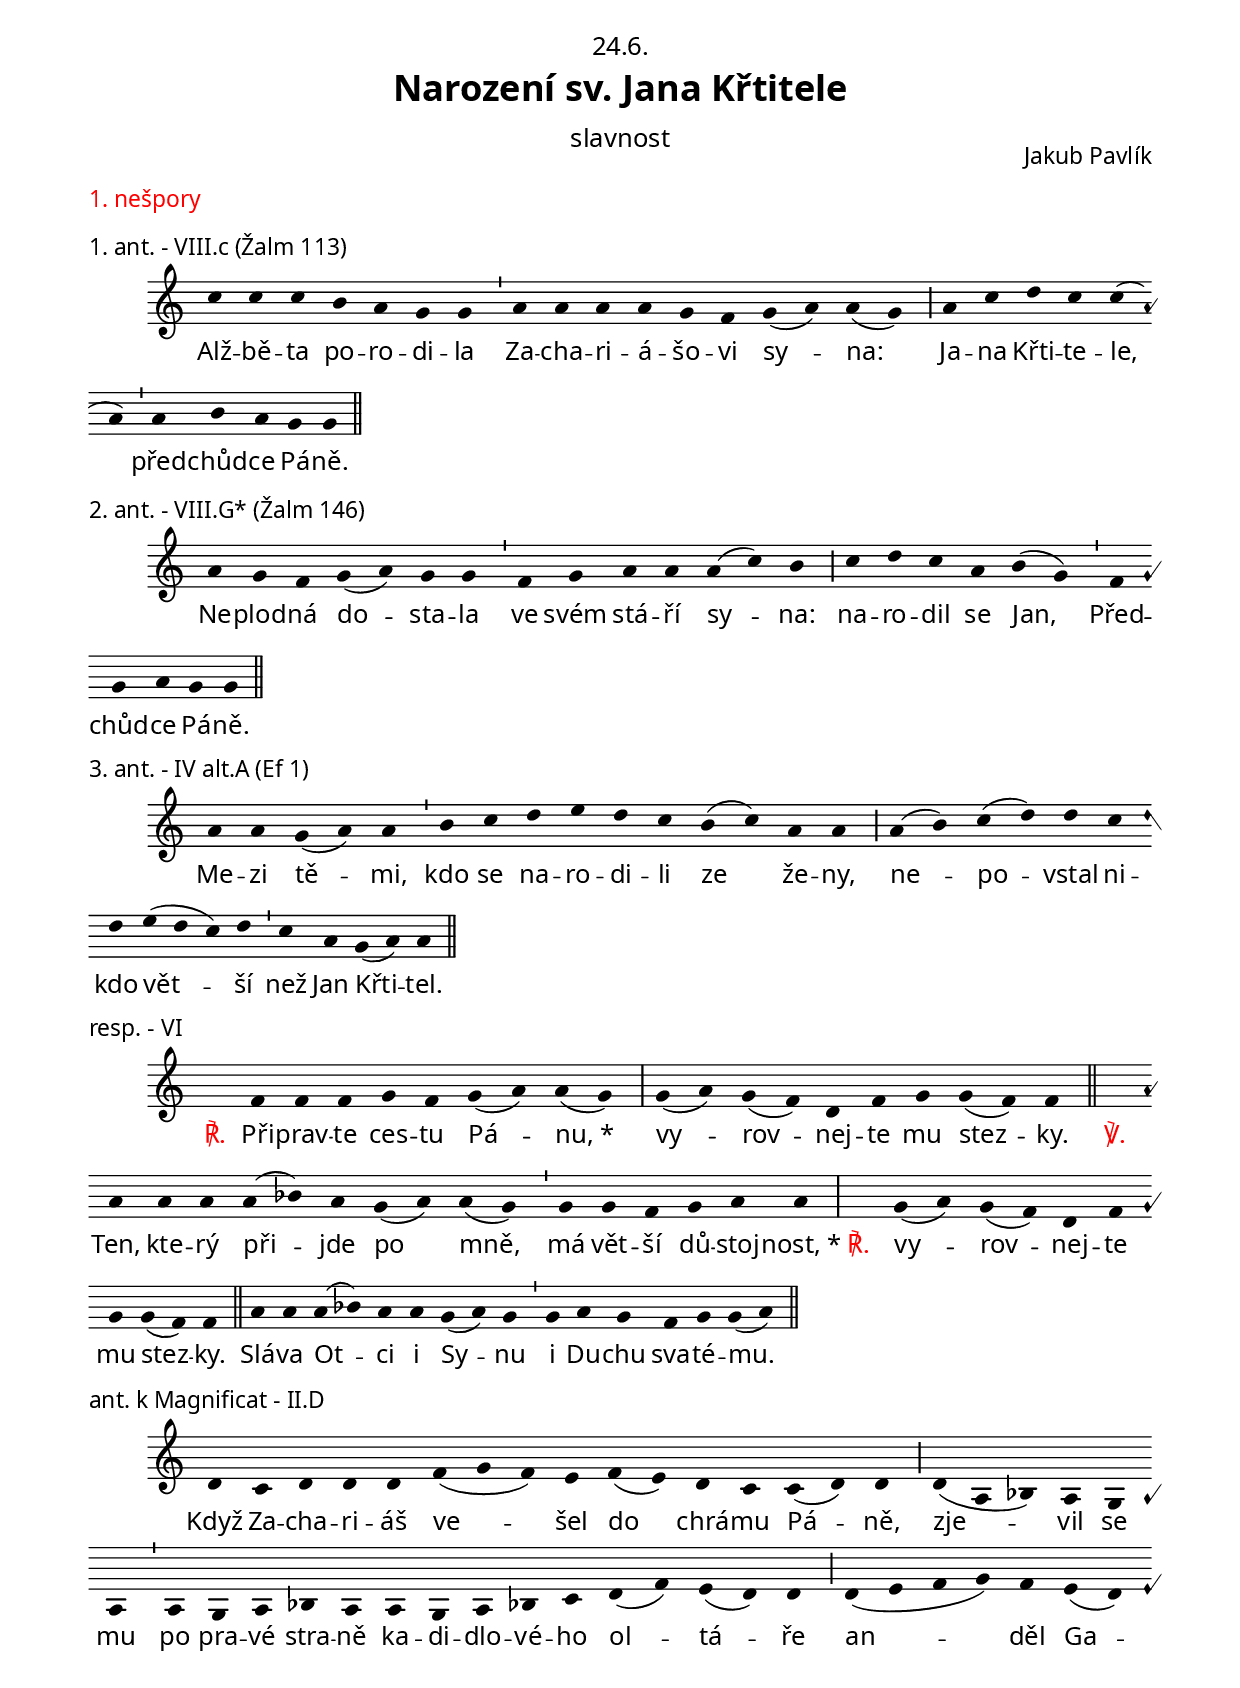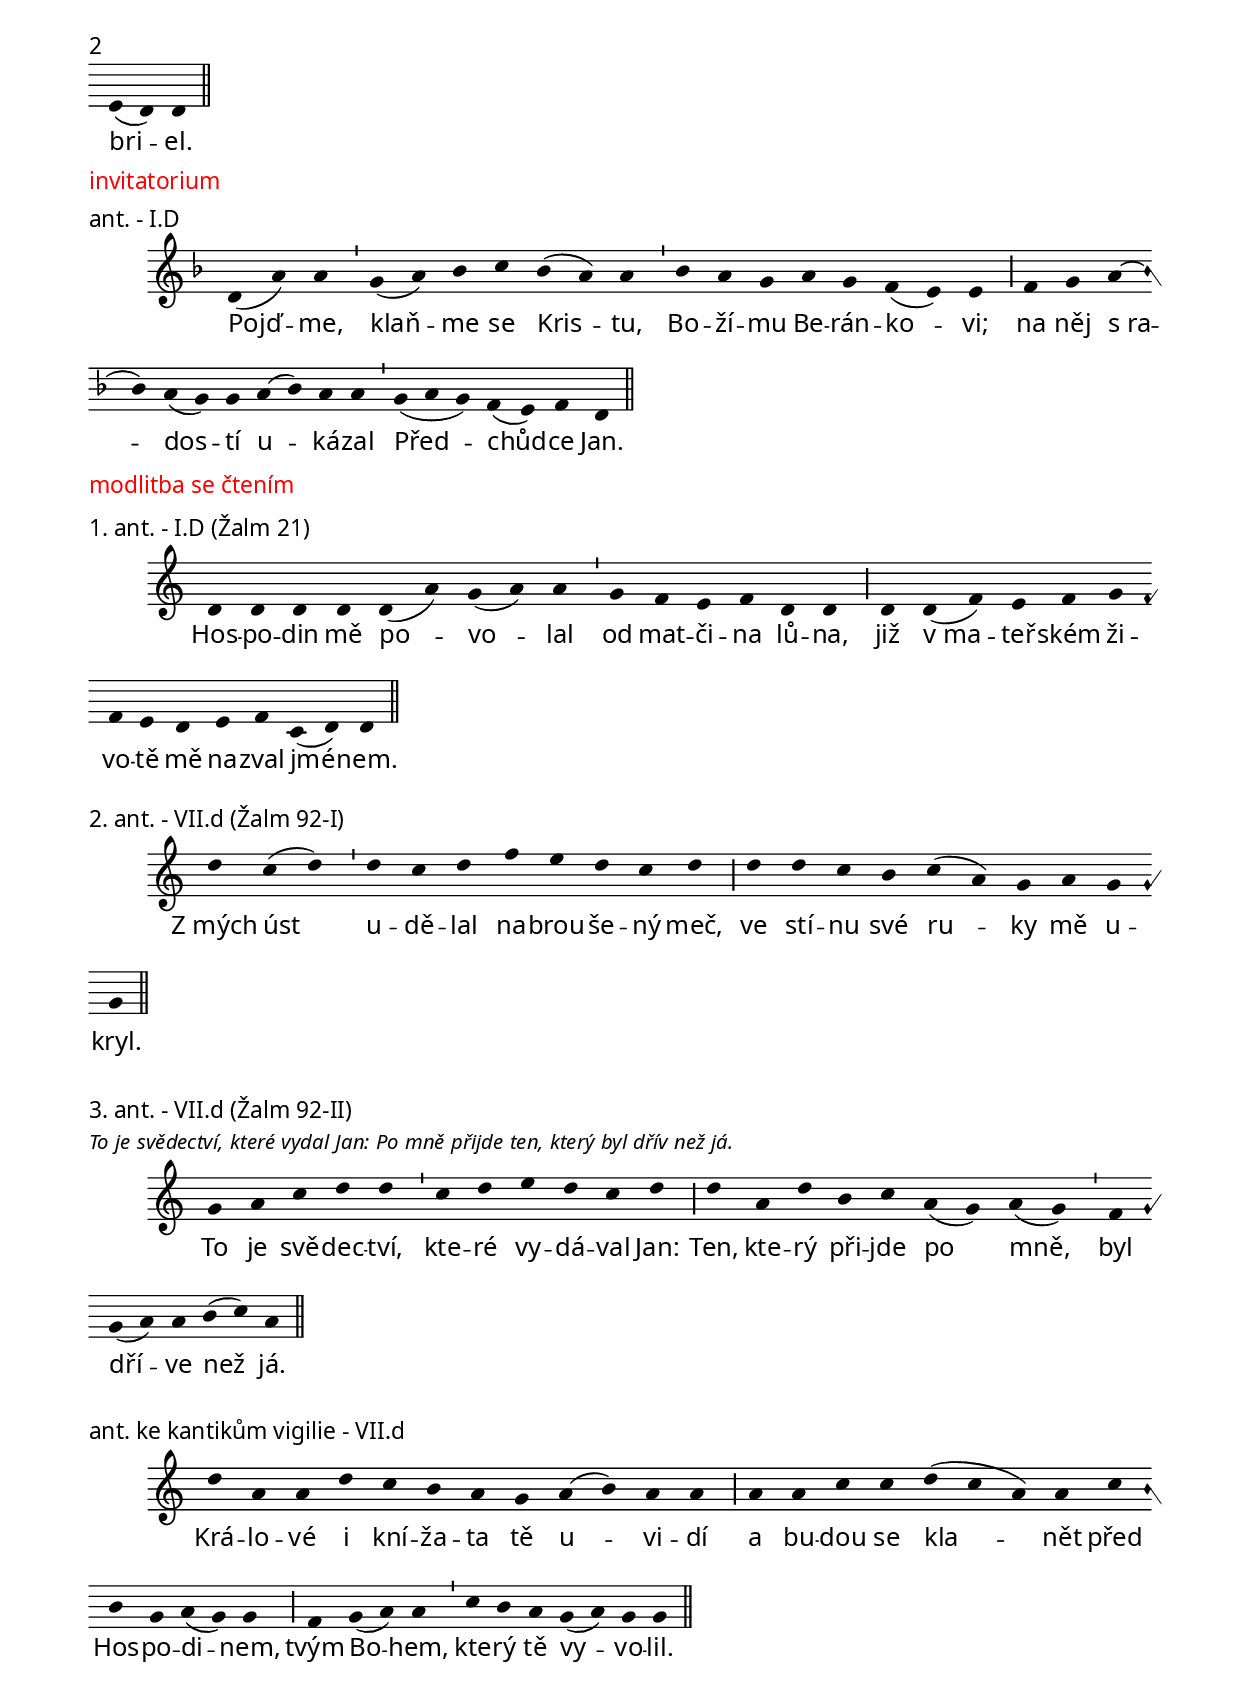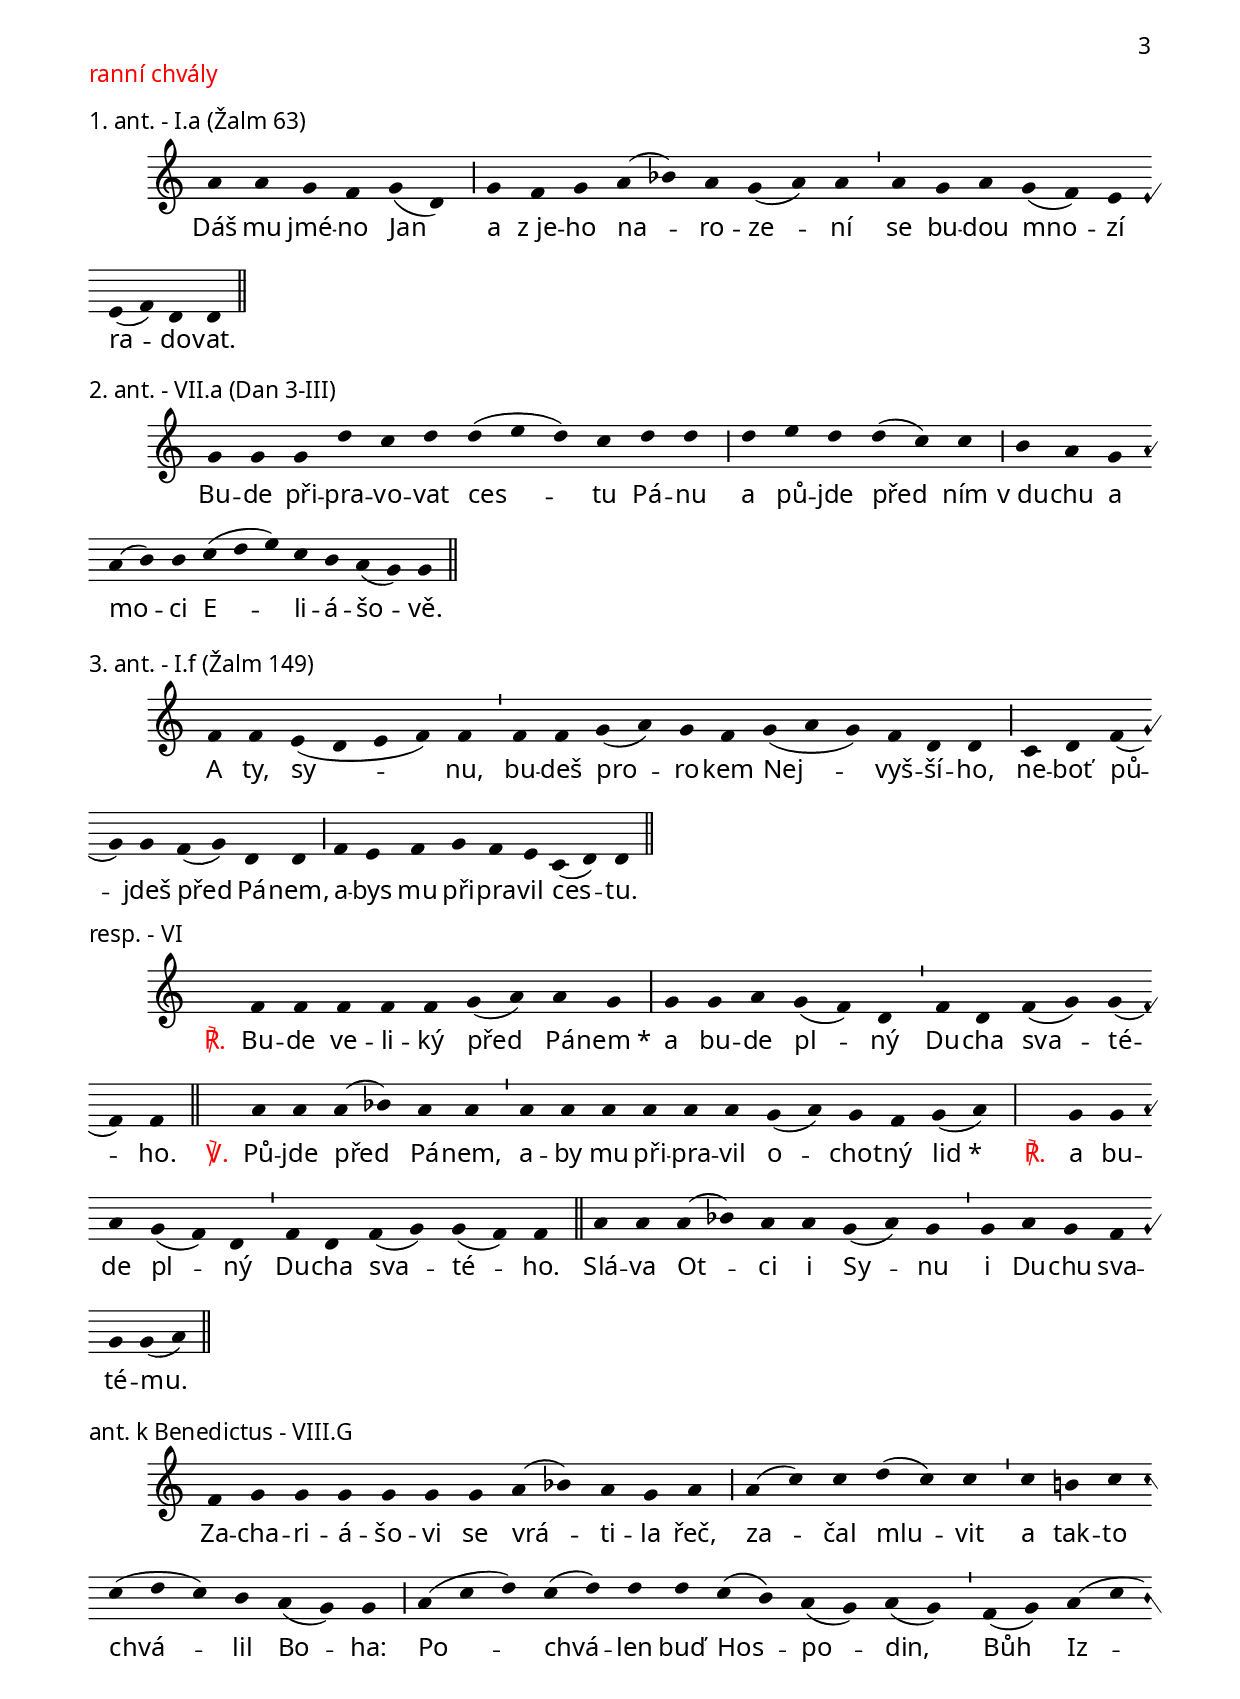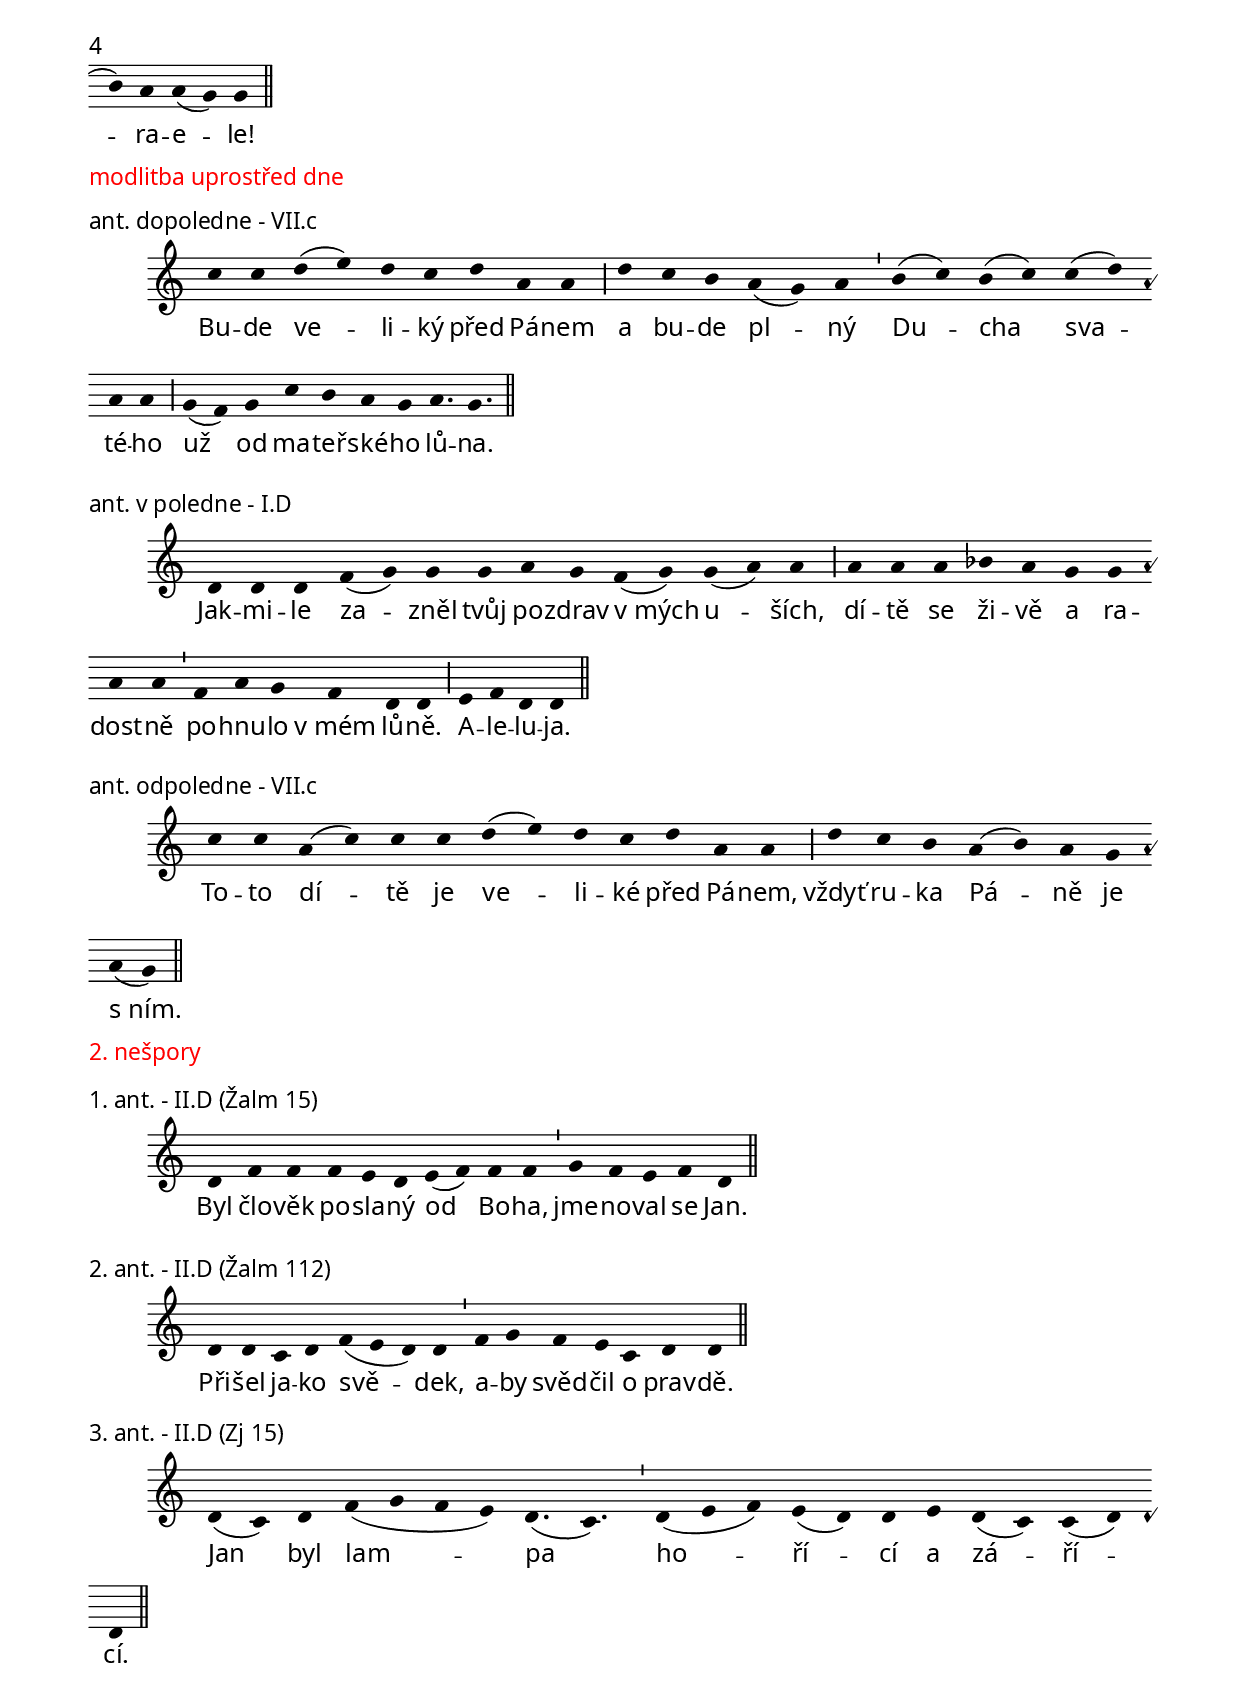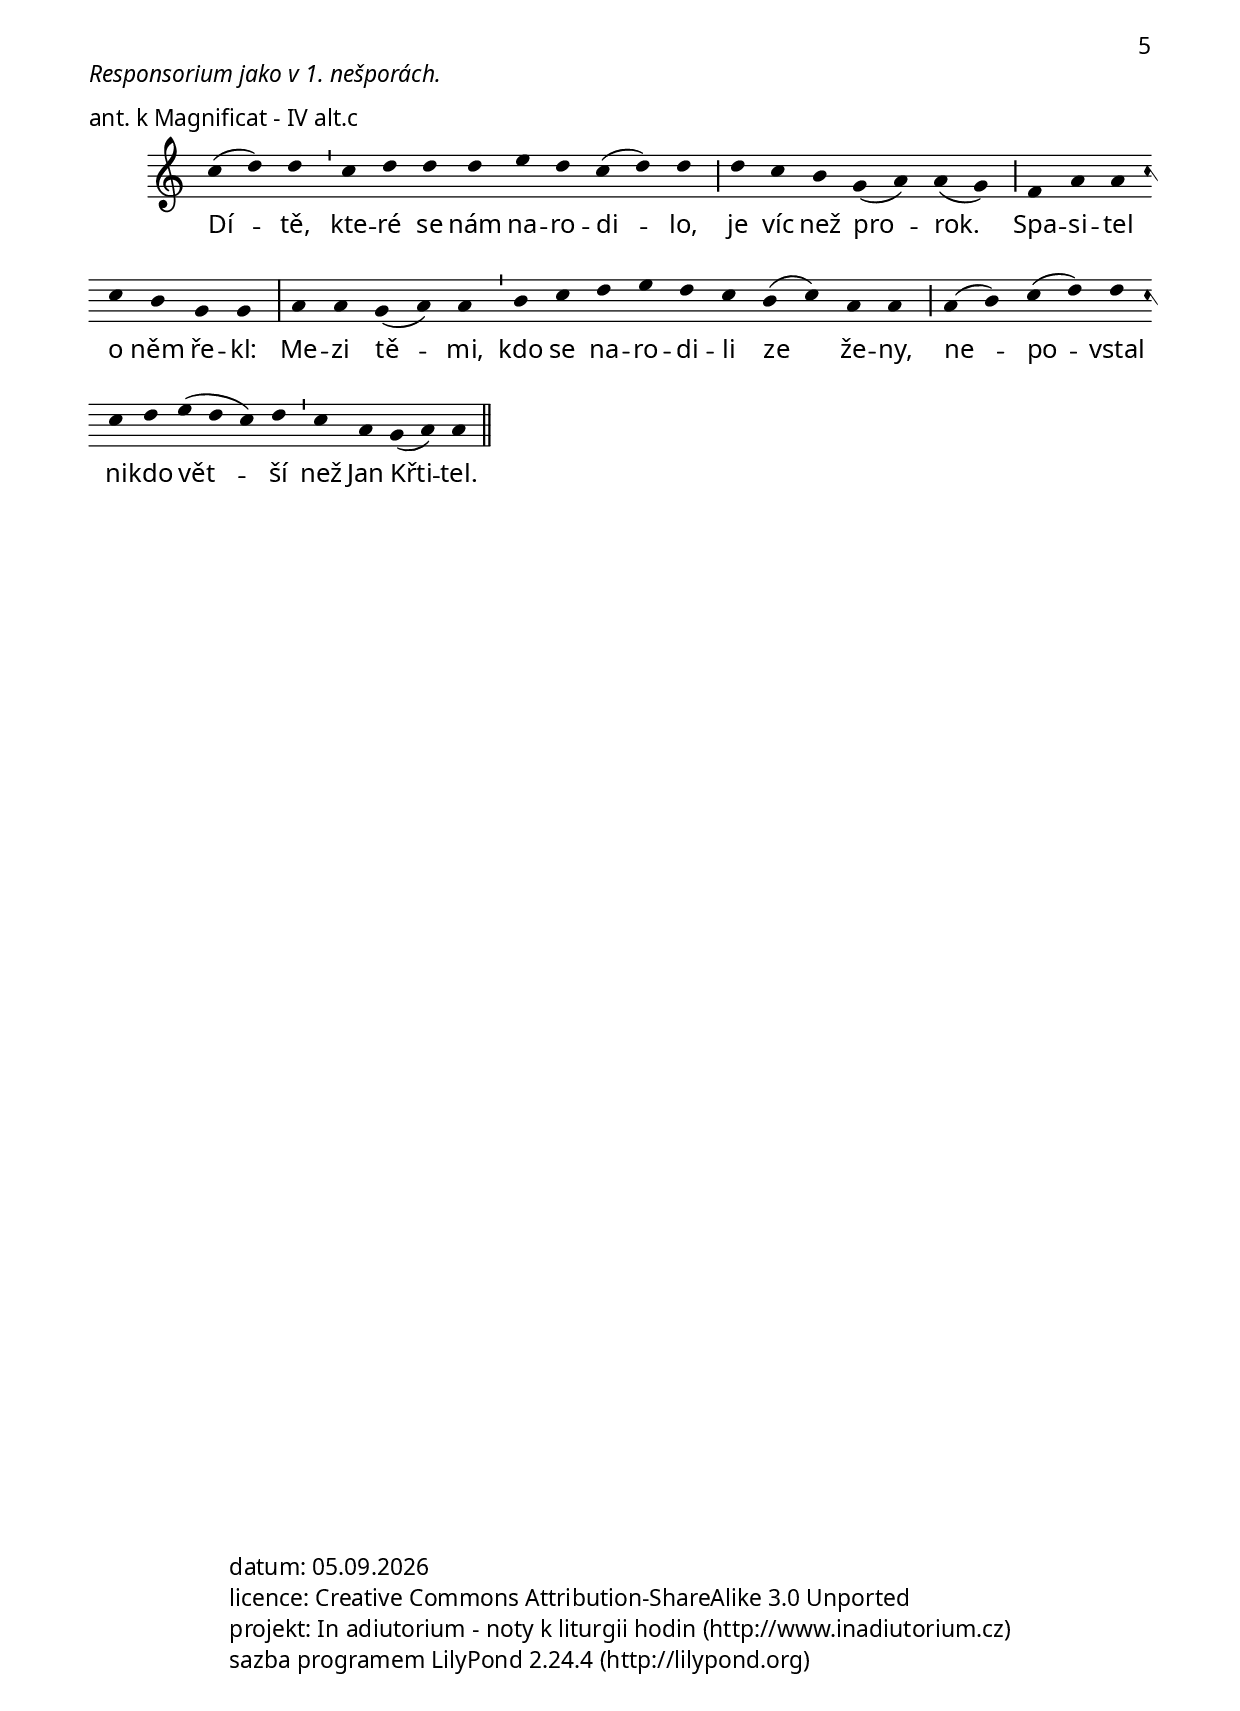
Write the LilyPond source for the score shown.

\version "2.15.37"

\include "../spolecne.ly"
\include "../dilyresponsorii.ly"

\header {
  title = \markup\titleSvatek
            "Narození sv. Jana Křtitele"
            slavnost
            24.6.
  composer = "Jakub Pavlík"
}



\markup {\nadpisHodinka {"1. nešpory"}}

\score {
  \relative c'' {
    \choralniRezim
    c4 c c b a g g \barMin
    a a a a g f g( a) a( g) \barMaior
    a c d c c( a) \barMin
    a b a g g \barFinalis
  }
  \addlyrics {
    Alž -- bě -- ta po -- ro -- di -- la
    Za -- cha -- ri -- á -- šo -- vi sy -- na:
    Ja -- na Křti -- te -- le,
    před -- chůd -- ce Pá -- ně.
  }
  \header {
    quid = "1. ant."
    modus = "VIII"
    differentia = "c"
    psalmus = "Žalm 113"
    id = "1ne-a1"
    piece = \markup {\sestavTitulek}
  }
}

\score {
  \relative c'' {
    \choralniRezim
    a4 g f g( a) g g \barMin
    f g a a a( c) b \barMaior
    c d c a b( g) \barMin
    f g a g g \barFinalis
  }
  \addlyrics {
    Ne -- plod -- ná do -- sta -- la
    ve svém stá -- ří sy -- na:
    na -- ro -- dil se Jan,
    Před -- chůd -- ce Pá -- ně.
  }
  \header {
    quid = "2. ant."
    modus = "VIII"
    differentia = "G*"
    psalmus = "Žalm 146"
    id = "1ne-a2"
    piece = \markup {\sestavTitulek}
  }
}

\score {
  \relative c'' {
    \choralniRezim
    a4 a g( a) a \barMin
    b c d e d c b( c) a a \barMaior
    a( b) c( d) d c d e( d c) d \barMin
    c a g( a) a \barFinalis
  }
  \addlyrics {
    Me -- zi tě -- mi,
    kdo se na -- ro -- di -- li ze že -- ny,
    ne -- po -- vstal ni -- kdo vět -- ší
    než Jan Křti -- tel.
  }
  \header {
    quid = "3. ant."
    modus = "IV alt"
    differentia = "A"
    psalmus = "Ef 1"
    id = "1ne-a3"
    piece = \markup {\sestavTitulek}
  }
}

\score {
  \relative c' {
    \choralniRezim

    % R
    \neviditelna f
    f4 f f g f g( a) a( g) \barMax
    g( a) g( f) d f g g( f) f \barFinalis
    % V
    \neviditelna a
    a4 a a a( bes) a g( a) a( g) \barMin g g f g a a \barMax
    % R
    \neviditelna a
    g( a) g( f) d f g g( f) f \barFinalis
    % Slava
    \respVIdoxologie \barFinalis
  }
  \addlyrics {
    \Response Při -- prav -- te ces -- tu Pá -- nu,_*
    vy -- rov -- nej -- te mu stez -- ky.
    \Verse Ten, kte -- rý při -- jde po mně, má vět -- ší dů -- stoj -- nost,_*
    \Response vy -- rov -- nej -- te mu stez -- ky.
    \textRespDoxologie
  }
  \header {
    quid = "resp."
    modus = "VI"
    id = "1ne-resp"
    piece = \markup {\sestavTitulekResp}
  }
}

\score {
  \relative c' {
    \choralniRezim
    d4 c d d d f( g f) e f( e) d c c( d) d \barMaior
    d( a bes) a g a \barMin
    a g a bes a a g a bes c d( f) e( d) d \barMaior
    d( e f g) f e( d) e( d) d \barFinalis
  }
  \addlyrics {
    Když Za -- cha -- ri -- áš ve -- šel do chrá -- mu Pá -- ně,
    zje -- vil se mu
    po pra -- vé stra -- ně ka -- di -- dlo -- vé -- ho ol -- tá -- ře
    an -- děl Ga -- bri -- el.
  }
  \header {
    quid = "ant. k Magnificat"
    modus = "II"
    differentia = "D"
    psalmus = ""
    id = "1ne-amag"
    piece = \markup {\sestavTitulekBezZalmu}
  }
}

\markup {\nadpisHodinka {"invitatorium"}}

\score {
  \relative c' {
    \choralniRezim
    \key f \major
    d4( a') a \barMin g( a) bes c bes( a) a \barMin
    bes a g a g f( e) e \barMaior
    f g a( bes) a( g) g a( bes) a a \barMin
    g( a g) f( e) f d \barFinalis
  }
  \addlyrics {
    Pojď -- me, klaň -- me se Kris -- tu,
    Bo -- ží -- mu Be -- rán -- ko -- vi;
    na něj s_ra -- dos -- tí u -- ká -- zal
    Před -- chůd -- ce Jan.
  }
  \header {
    quid = "ant."
    modus = "I"
    differentia = "D"
    psalmus = ""
    id = "invit"
    piece = \markup {\sestavTitulekBezZalmu}
  }
}

\markup {\nadpisHodinka {"modlitba se čtením"}}

\score {
  \relative c' {
    \choralniRezim
    d4 d d d d( a') g( a) a \barMin
    g f e f d d \barMaior
    d d( f) e f g f e d e f c( d) d \barFinalis
  }
  \addlyrics {
    Hos -- po -- din mě po -- vo -- lal
    od mat -- či -- na lů -- na,
    již v_ma -- teř -- ském ži -- vo -- tě mě na -- zval jmé -- nem.
  }
  \header {
    quid = "1. ant."
    modus = "I"
    differentia = "D"
    psalmus = "Žalm 21"
    id = "mc-a1"
    piece = \markup {\sestavTitulek}
  }
}

\score {
  \relative c'' {
    \choralniRezim
    d4 c( d) \barMin
    d c d f e d c d \barMaior
    d d c b c( a) g a g g \barFinalis
  }
  \addlyrics {
    Z_mých úst
    u -- dě -- lal na -- brou -- še -- ný meč,
    ve stí -- nu své ru -- ky mě u -- kryl.
  }
  \header {
    quid = "2. ant."
    modus = "VII"
    differentia = "d"
    psalmus = "Žalm 92-I"
    id = "mc-a2"
    piece = \markup {\sestavTitulek}
  }
}

\score {
  \relative c'' {
    \choralniRezim
    g4 a c d d \barMin
    c d e d c d \barMaior
    d a d b c a( g) a( g) \barMin
    f g( a) a b( c) a \barFinalis
  }
  \addlyrics {
    To je svě -- dec -- tví,
    kte -- ré vy -- dá -- val Jan:
    Ten, kte -- rý při -- jde po mně,
    byl dří -- ve než já.
  }
  \header {
    textus_approbatus = "To je svědectví, které vydal Jan:
    Po mně přijde ten, který byl dřív než já."
    % v latinském breviáři je text obou antifon shodný,
    % v DMC je přeložený pokaždé jinak
    quid = "3. ant."
    modus = "VII"
    differentia = "d"
    psalmus = "Žalm 92-II"
    fial = "antifony/advent_tyden3.ly#pa-amag"
    id = "mc-a3"
    piece = \markup {\sestavTitulek}
  }
}

\score {
  \relative c'' {
    \choralniRezim
    d4 a a d c b a g a( b) a a \barMaior
    a a c c d( c a) a c b g a( g) g \barMaior
    f g( a) a \barMin c b a g( a) g g \barFinalis
  }
  \addlyrics {
    Krá -- lo -- vé i kní -- ža -- ta tě u -- vi -- dí
    a bu -- dou se kla -- nět před Hos -- po -- di -- nem,
    tvým Bo -- hem, kte -- rý tě vy -- vo -- lil.
  }
  \header {
    quid = "ant. ke kantikům vigilie"
    modus = "VII"
    differentia = "d"
    psalmus = ""
    id = "mc-avig"
    piece = \markup {\sestavTitulekBezZalmu}
  }
}

\markup {\nadpisHodinka {"ranní chvály"}}

\score {
  \relative c'' {
    \choralniRezim
    a4 a g f g( d) \barMaior
    g f g a( bes) a g( a) a \barMin
    a g a g( f) e e( f) d d \barFinalis
  }
  \addlyrics {
    Dáš mu jmé -- no Jan
    a z_je -- ho na -- ro -- ze -- ní
    se bu -- dou mno -- zí ra -- do -- vat.
  }
  \header {
    quid = "1. ant."
    modus = "I"
    differentia = "a"
    psalmus = "Žalm 63"
    id = "rch-a1"
    piece = \markup {\sestavTitulek}
  }
}

\score {
  \relative c'' {
    \choralniRezim
    g4 g g d' c d d( e d) c d d \barMaior
    d e d d( c) c \barMaior
    b a g a( b) b c( d e) c b a( g) g \barFinalis
  }
  \addlyrics {
    Bu -- de při -- pra -- vo -- vat ces -- tu Pá -- nu
    a pů -- jde před ním
    v_du -- chu a mo -- ci E -- li -- á -- šo -- vě.
  }
  \header {
    quid = "2. ant."
    modus = "VII"
    differentia = "a"
    psalmus = "Dan 3-III"
    id = "rch-a2"
    piece = \markup {\sestavTitulek}
  }
}

\score {
  \relative c' {
    \choralniRezim
    f4 f e( d e f) f \barMin
    f f g( a) g f g( a g) f d d \barMaior
    c d f( g) g f( g) d d \barMaior
    f e f g f e c( d) d \barFinalis
  }
  \addlyrics {
    A ty, sy -- nu,
    bu -- deš pro -- ro -- kem Nej -- vyš -- ší -- ho,
    ne -- boť pů -- jdeš před Pá -- nem,
    a -- bys mu při -- pra -- vil ces -- tu.
  }
  \header {
    quid = "3. ant."
    modus = "I"
    differentia = "f"
    psalmus = "Žalm 149"
    id = "rch-a3"
    piece = \markup {\sestavTitulek}
  }
}

\score {
  \relative c' {
    \choralniRezim

    % R
    \neviditelna f
    f4 f f f f g( a) a g \barMax
    g g a g( f) d \barMin f d f( g) g( f) f \barFinalis
    % V
    \neviditelna a
    a4 a a( bes) a a \barMin a a a a a a g( a) g f g( a) \barMax
    % R
    \neviditelna a
    g g a g( f) d \barMin f d f( g) g( f) f \barFinalis
    % Slava
    \respVIdoxologie \barFinalis
  }
  \addlyrics {
    \Response Bu -- de ve -- li -- ký před Pá -- nem_*
    a bu -- de pl -- ný Du -- cha sva -- té -- ho.
    \Verse Pů -- jde před Pá -- nem,
    a -- by mu při -- pra -- vil o -- chot -- ný lid_*
    \Response a bu -- de pl -- ný Du -- cha sva -- té -- ho.
    \textRespDoxologie
  }
  \header {
    quid = "resp."
    modus = "VI"
    id = "rch-resp"
    piece = \markup {\sestavTitulekResp}
  }
}

\score {
  \relative c' {
    \choralniRezim
    f4 g g g g g g a( bes) a g a \barMaior
    a( c) c d( c) c \barMin c b! c c( d c) b a( g) g \barMaior
    a( c d) c( d) d d c( b) a( g) a( g) \barMin
    f( g) a( c b) a a( g) g \barFinalis
  }
  \addlyrics {
    Za -- cha -- ri -- á -- šo -- vi se vrá -- ti -- la řeč,
    % a on
    za -- čal mlu -- vit a tak -- to chvá -- lil Bo -- ha:
    Po -- chvá -- len buď Hos -- po -- din,
    Bůh Iz -- ra -- e -- le!
  }
  \header {
    quid = "ant. k Benedictus"
    modus = "VIII"
    differentia = "G"
    psalmus = ""
    id = "rch-aben"
    piece = \markup {\sestavTitulekBezZalmu}
  }
}

\markup {\nadpisHodinka {"modlitba uprostřed dne"}}

\score {
  \relative c'' {
    \choralniRezim
    c4 c d( e) d c d a a \barMaior
    d c b a( g) a \barMin b( c) b( c) c( d) a a \barMaior
    g( f) g c b a g a4. g \barFinalis
  }
  \addlyrics {
    Bu -- de ve -- li -- ký před Pá -- nem
    a bu -- de pl -- ný Du -- cha sva -- té -- ho
    už od ma -- teř -- ské -- ho lů -- na.
  }
  \header {
    quid = "ant. dopoledne"
    modus = "VII"
    differentia = "c"
    psalmus = ""
    id = "tercie"
    piece = \markup {\sestavTitulekBezZalmu}
  }
}

\score {
  \relative c' {
    \choralniRezim
    d4 d d f( g) g g a g f( g) g( a) a \barMaior
    a a a bes a g g a a \barMin
    f a g f d d \barMaior

    e4 f d d \barFinalis
  }
  \addlyrics {
    Jak -- mi -- le za -- zněl tvůj po -- zdrav v_mých u -- ších,
    dí -- tě se ži -- vě a ra -- dost -- ně
    po -- hnu -- lo v_mém lů -- ně.

    A -- le -- lu -- ja.
  }
  \header {
    quid = "ant. v poledne"
    modus = "I"
    differentia = "D"
    psalmus = ""
    fons = "Navštívení P.M., 2. nešp., 2. ant. >> advent, předvánoční týden, 22.12., k Benedictus;"
    fial = "sanktoral/0531navstivenipm.ly#ne-a2"
    id = "sexta"
    piece = \markup {\sestavTitulekBezZalmu}
  }
}

\score {
  \relative c'' {
    \choralniRezim
    c4 c a( c) c c d( e) d c d a a \barMaior
    d c b a( b) a g a( g) \barFinalis
  }
  \addlyrics {
    To -- to dí -- tě je ve -- li -- ké před Pá -- nem,
    vždyť ru -- ka Pá -- ně je s_ním.
  }
  \header {
    quid = "ant. odpoledne"
    modus = "VII"
    differentia = "c"
    psalmus = ""
    id = "nona"
    piece = \markup {\sestavTitulekBezZalmu}
  }
}

\markup {\nadpisHodinka {"2. nešpory"}}

\score {
  \relative c' {
    \choralniRezim
    d4 f f f e d e( f) f f \barMin
    g f e f d \barFinalis
  }
  \addlyrics {
    Byl člo -- věk po -- sla -- ný od Bo -- ha,
    jme -- no -- val se Jan.
  }
  \header {
    quid = "1. ant."
    modus = "II"
    differentia = "D"
    psalmus = "Žalm 15"
    id = "2ne-a1"
    fons = "3. ne adventní, cyklus B, 1. nešp., k Magnificat; jen první půlka"
    fial = "antifony/advent_nedeleB.ly#iiimag1?cast&upraveno"
    piece = \markup {\sestavTitulek}
  }
}

\score {
  \relative c' {
    \choralniRezim
    d4 d c d f( e d) d \barMin
    f g f e c d d \barFinalis
  }
  \addlyrics {
    Při -- šel ja -- ko svě -- dek,
    a -- by svěd -- čil o prav -- dě.
  }
  \header {
    quid = "2. ant."
    modus = "II"
    differentia = "D"
    psalmus = "Žalm 112"
    id = "2ne-a2"
    piece = \markup {\sestavTitulek}
  }
}

\score {
  \relative c' {
    \choralniRezim
    d4( c) d f( g f e) d4.( c) \barMin d4( e f) e( d) d e d( c) c( d) d \barFinalis
  }
  \addlyrics {
    Jan byl lam -- pa ho -- ří -- cí a zá -- ří -- cí.
  }
  \header {
    quid = "3. ant."
    modus = "II"
    differentia = "D"
    psalmus = "Zj 15"
    id = "2ne-a3"
    piece = \markup {\sestavTitulek}
  }
}

\markup\italic{Responsorium jako v 1. nešporách.}

\score {
  \relative c'' {
    \choralniRezim
    c( d) d \barMin c d d d e d c( d) d \barMaior
    d c b g( a) a( g) \barMaior

    f a a c b g g \barMax

    a a g( a) a \barMin
    b c d e d c b( c) a a \barMaior
    a( b) c( d) d c d e( d c) d \barMin
    c a g( a) a \barFinalis
  }
  \addlyrics {
    Dí -- tě, kte -- ré se nám na -- ro -- di -- lo,
    je víc než pro -- rok.

    Spa -- si -- tel o něm ře -- kl:

    Me -- zi tě -- mi,
    kdo se na -- ro -- di -- li ze že -- ny,
    ne -- po -- vstal ni -- kdo vět -- ší
    než Jan Křti -- tel.
  }
  \header {
    quid = "ant. k Magnificat"
    modus = "IV alt"
    differentia = "c"
    psalmus = ""
    id = "2ne-amag"
    fons = "2. část viz 1. nešp, 3. ant."
    fial = "sanktoral/0624narozenikrtitele.ly#1ne-a3?cast"
    piece = \markup {\sestavTitulekBezZalmu}
  }
}